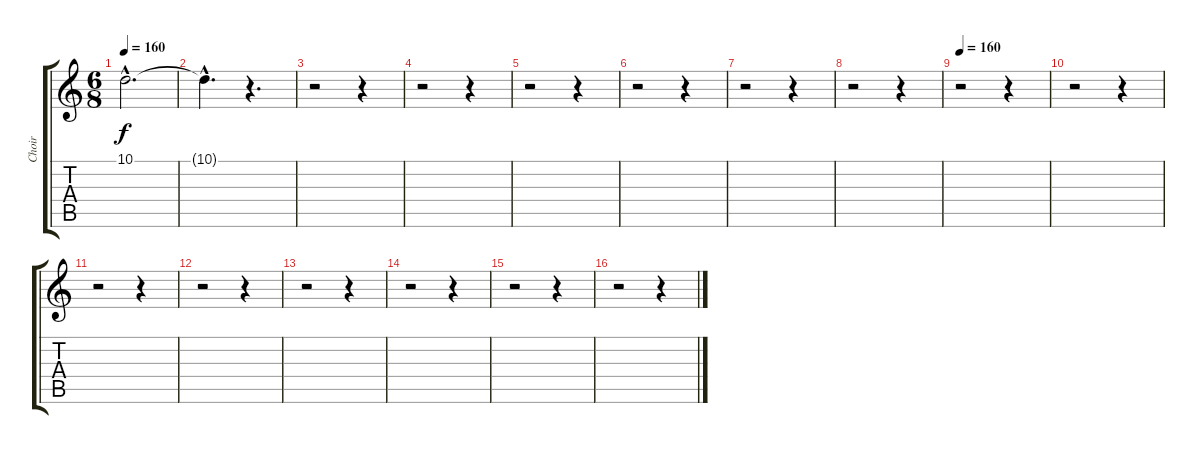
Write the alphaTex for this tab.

\track ("Choir" "Choir") {instrument choiraahs}
\staff {score tabs}
\tuning (E4 B3 G3 D3 A2 E2) {hide}
\ts (6 8)
\tempo 160
\clef g2
\ks c
10.1{hac}.2{d dy f} |
10.1{hac t}.4{d} r.4{d} |
r.2 r.4 |
r.2 r.4 |
r.2 r.4 |
r.2 r.4 |
r.2 r.4 |
r.2 r.4 |
\tempo 160
r.2 r.4 |
r.2 r.4 |
r.2 r.4 |
r.2 r.4 |
r.2 r.4 |
r.2 r.4 |
r.2 r.4 |
r.2 r.4
